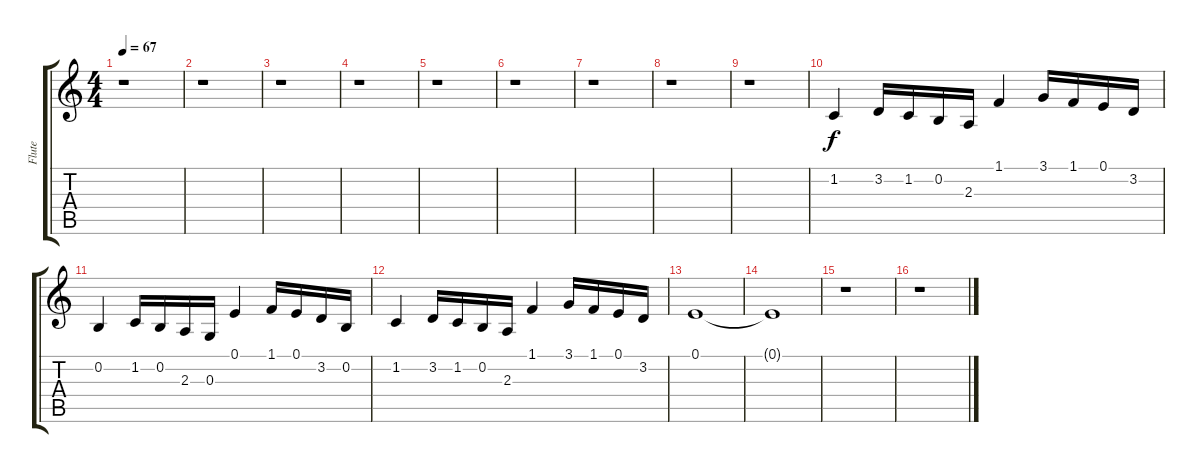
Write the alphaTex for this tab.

\track ("Flute" "Flute") {instrument flute}
\staff {score tabs}
\tuning (E4 B3 G3 D3 A2 E2) {hide}
\ts (4 4)
\tempo 67
\clef g2
\ks c
r.1{dy f} |
r.1 |
r.1 |
r.1 |
r.1 |
r.1 |
r.1 |
r.1 |
r.1 |
1.2.4 3.2.16 1.2.16 0.2.16 2.3.16 1.1.4 3.1.16 1.1.16 0.1.16 3.2.16 |
0.2.4 1.2.16 0.2.16 2.3.16 0.3.16 0.1.4 1.1.16 0.1.16 3.2.16 0.2.16 |
1.2.4 3.2.16 1.2.16 0.2.16 2.3.16 1.1.4 3.1.16 1.1.16 0.1.16 3.2.16 |
0.1.1 |
0.1{t}.1 |
r.1 |
r.1
